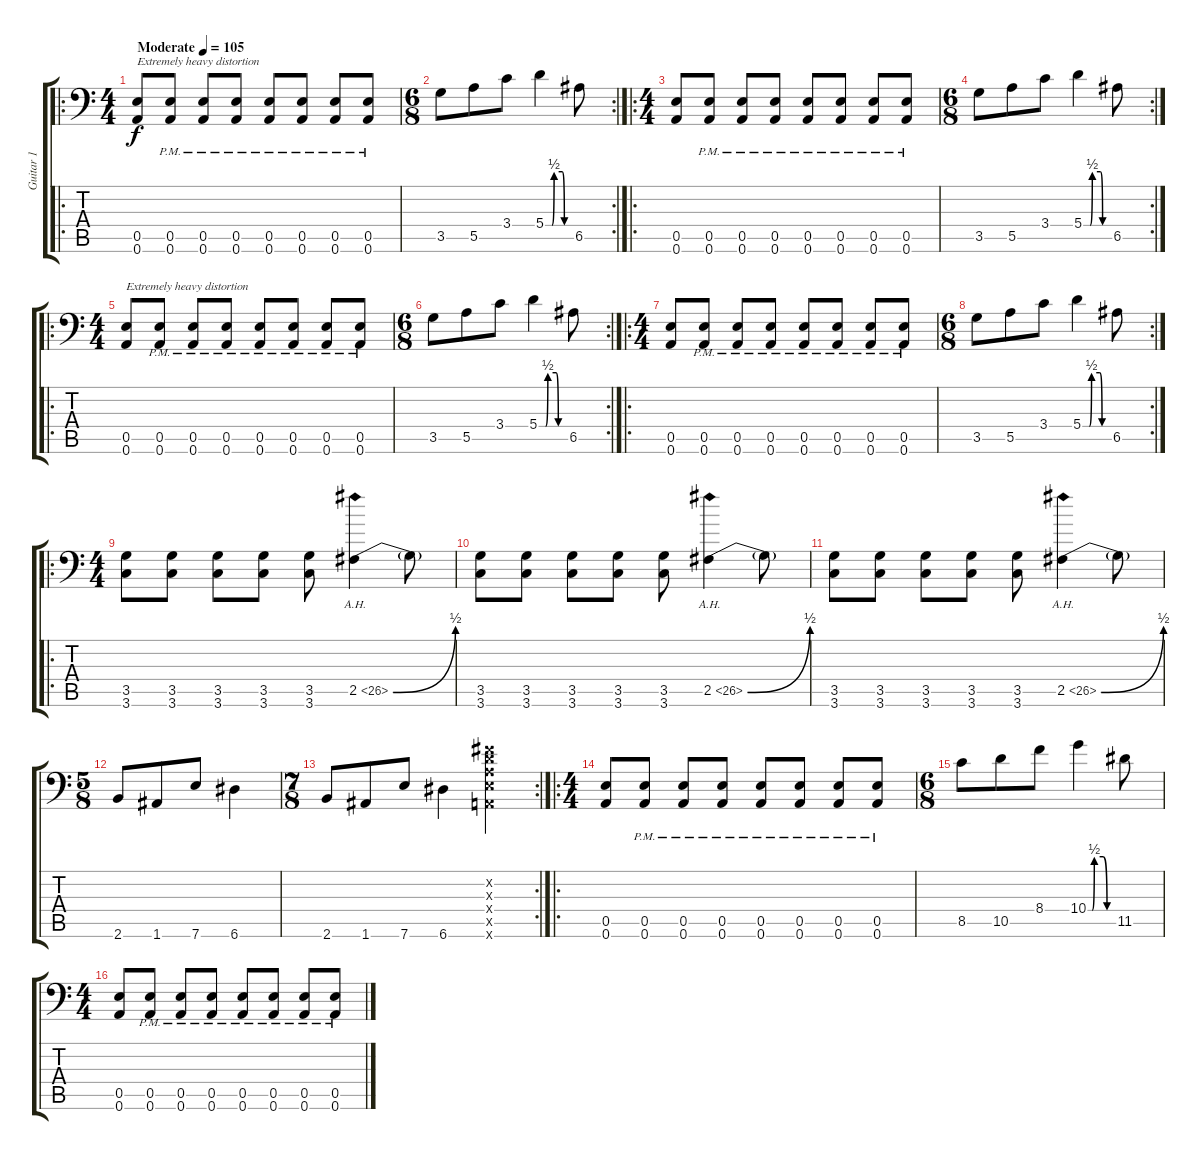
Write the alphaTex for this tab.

\track ("Guitar 1" "Guitar 1") {instrument distortionguitar}
\staff {score tabs}
\tuning (B3 Gb3 D3 A2 E2 A1) {hide}
\ro
\ts (4 4)
\tempo (105 "Moderate")
\clef f4
\ks c
(0.5 0.6).8{txt "Extremely heavy distortion" dy f instrument distortionguitar} (0.5{pm} 0.6{pm}).8 (0.5{pm} 0.6{pm}).8 (0.5{pm} 0.6{pm}).8 (0.5{pm} 0.6{pm}).8 (0.5{pm} 0.6{pm}).8 (0.5{pm} 0.6{pm}).8 (0.5{pm} 0.6{pm}).8 |
\rc 2
\ts (6 8)
3.5.8 5.5.8 3.4.8 5.4{be (custom 0 0 15 0 20 2 39 2 44 0 60 0)}.4 6.5.8 |
\ro
\ts (4 4)
(0.5 0.6).8 (0.5{pm} 0.6{pm}).8 (0.5{pm} 0.6{pm}).8 (0.5{pm} 0.6{pm}).8 (0.5{pm} 0.6{pm}).8 (0.5{pm} 0.6{pm}).8 (0.5{pm} 0.6{pm}).8 (0.5{pm} 0.6{pm}).8 |
\rc 2
\ts (6 8)
3.5.8 5.5.8 3.4.8 5.4{be (custom 0 0 15 0 20 2 39 2 44 0 60 0)}.4 6.5.8 |
\ro
\ts (4 4)
(0.5 0.6).8{txt "Extremely heavy distortion"} (0.5{pm} 0.6{pm}).8 (0.5{pm} 0.6{pm}).8 (0.5{pm} 0.6{pm}).8 (0.5{pm} 0.6{pm}).8 (0.5{pm} 0.6{pm}).8 (0.5{pm} 0.6{pm}).8 (0.5{pm} 0.6{pm}).8 |
\rc 2
\ts (6 8)
3.5.8 5.5.8 3.4.8 5.4{be (custom 0 0 15 0 20 2 39 2 44 0 60 0)}.4 6.5.8 |
\ro
\ts (4 4)
(0.5 0.6).8 (0.5{pm} 0.6{pm}).8 (0.5{pm} 0.6{pm}).8 (0.5{pm} 0.6{pm}).8 (0.5{pm} 0.6{pm}).8 (0.5{pm} 0.6{pm}).8 (0.5{pm} 0.6{pm}).8 (0.5{pm} 0.6{pm}).8 |
\rc 2
\ts (6 8)
3.5.8 5.5.8 3.4.8 5.4{be (custom 0 0 15 0 20 2 39 2 44 0 60 0)}.4 6.5.8 |
\ro
\ts (4 4)
(3.5 3.6).8 (3.5 3.6).8 (3.5 3.6).8 (3.5 3.6).8 (3.5 3.6).8 2.5{be (bend 0 0 60 2) ah 24}.4 2.5{t}.8 |
(3.5 3.6).8 (3.5 3.6).8 (3.5 3.6).8 (3.5 3.6).8 (3.5 3.6).8 2.5{be (bend 0 0 60 2) ah 24}.4 2.5{t}.8 |
(3.5 3.6).8 (3.5 3.6).8 (3.5 3.6).8 (3.5 3.6).8 (3.5 3.6).8 2.5{be (bend 0 0 60 2) ah 24}.4 2.5{t}.8 |
\ts (5 8)
2.6.8 1.6.8 7.6.8 6.6.4 |
\rc 2
\ts (7 8)
2.6.8 1.6.8 7.6.8 6.6.4 (0.2{x} 0.3{x} 0.4{x} 0.5{x} 0.6{x}).4 |
\ro
\ts (4 4)
(0.5 0.6).8 (0.5{pm} 0.6{pm}).8 (0.5{pm} 0.6{pm}).8 (0.5{pm} 0.6{pm}).8 (0.5{pm} 0.6{pm}).8 (0.5{pm} 0.6{pm}).8 (0.5{pm} 0.6{pm}).8 (0.5{pm} 0.6{pm}).8 |
\ts (6 8)
8.5.8 10.5.8 8.4.8 10.4{be (custom 0 0 10 0 15 2 36 2 45 0 60 0)}.4 11.5.8 |
\ts (4 4)
(0.5 0.6).8 (0.5{pm} 0.6{pm}).8 (0.5{pm} 0.6{pm}).8 (0.5{pm} 0.6{pm}).8 (0.5{pm} 0.6{pm}).8 (0.5{pm} 0.6{pm}).8 (0.5{pm} 0.6{pm}).8 (0.5{pm} 0.6{pm}).8
